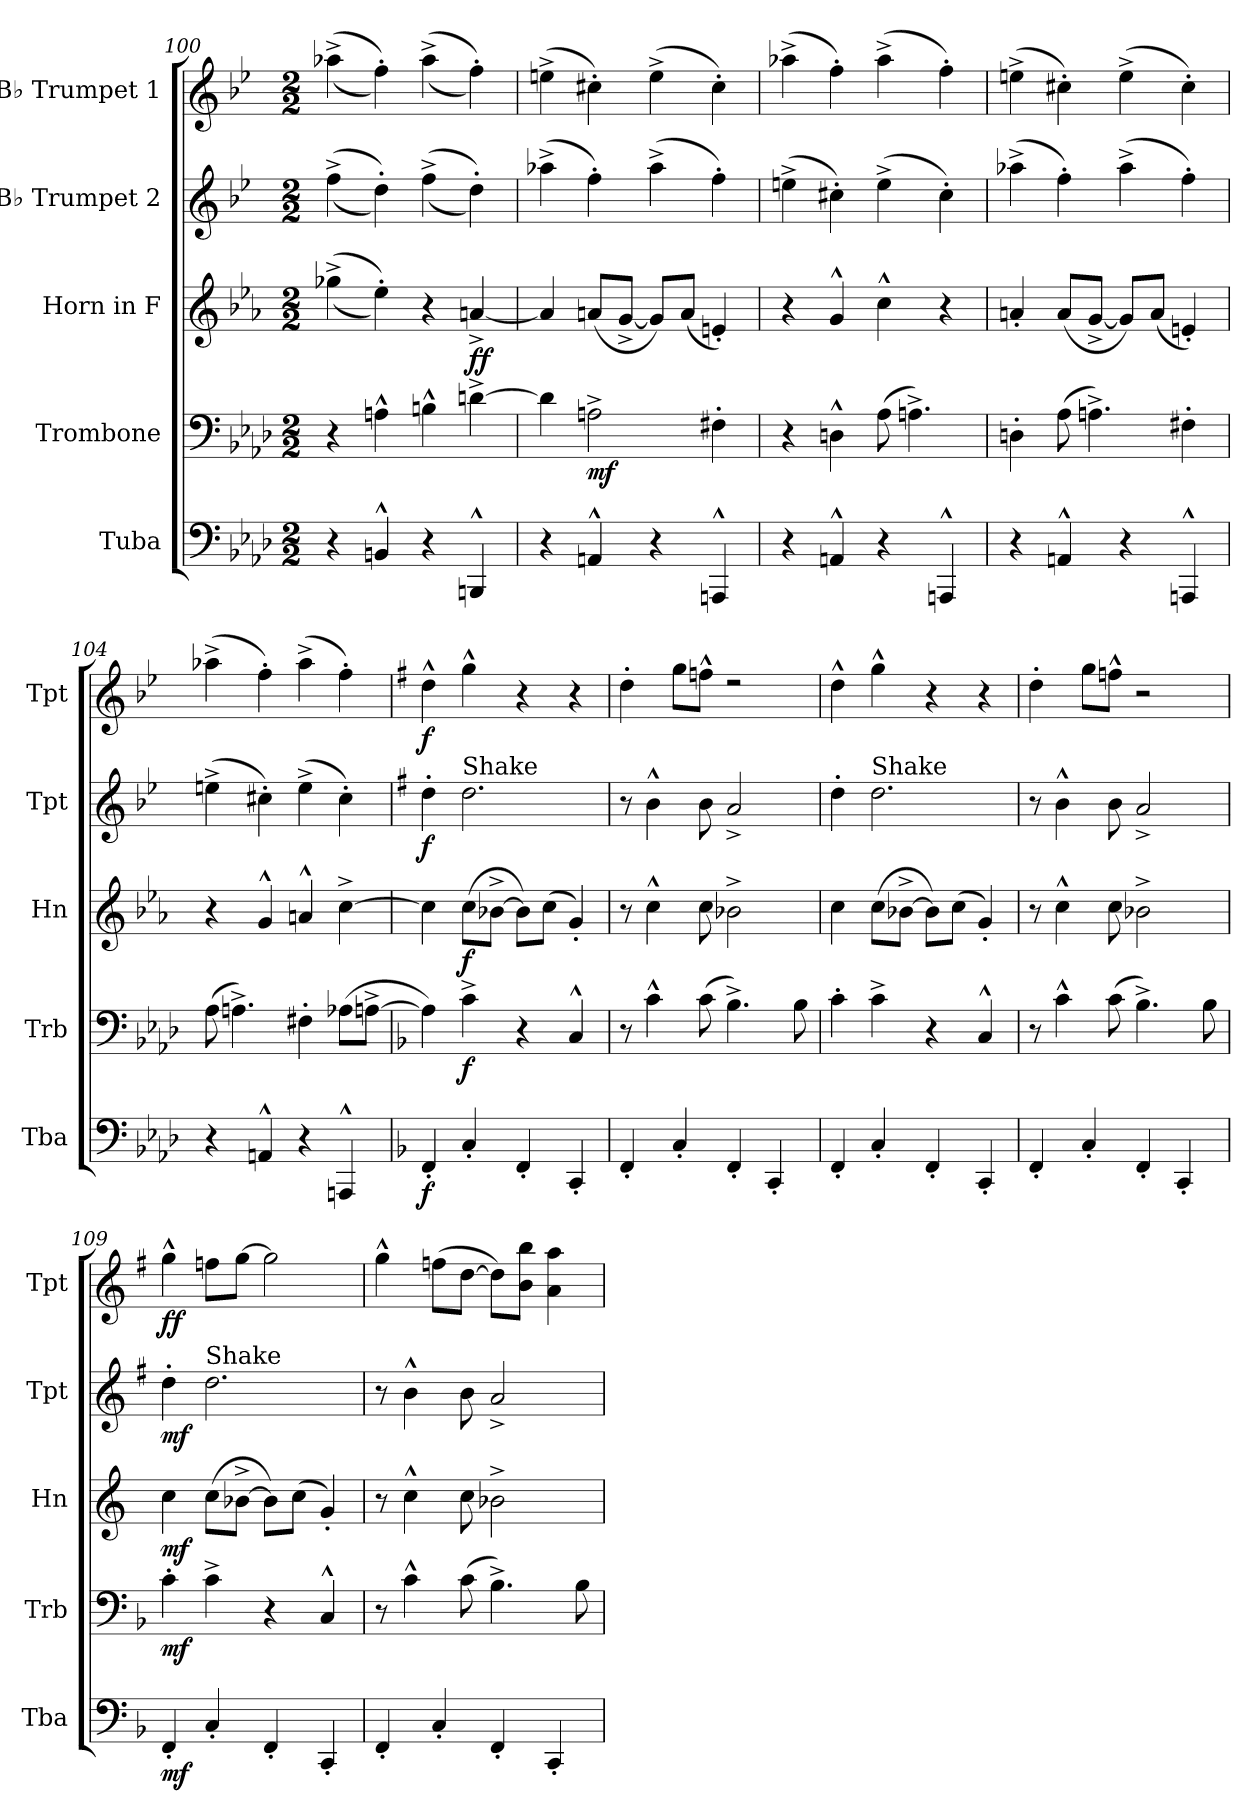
**kern	**dynam	**kern	**dynam	**kern	**dynam	**kern	**dynam	**kern	**dynam
*part5	*part5	*part4	*part4	*part3	*part3	*part2	*part2	*part1	*part1
*staff5	*staff5	*staff4	*staff4	*staff3	*staff3	*staff2	*staff2	*staff1	*staff1
*I"Tuba	*	*I"Trombone	*	*I"Horn in F	*	*I"B♭ Trumpet 2	*	*I"B♭ Trumpet 1	*
*I'Tba	*	*I'Trb	*	*I'Hn	*	*I'Tpt	*	*I'Tpt	*
*clefF4	*	*clefF4	*	*clefG2	*	*clefG2	*	*clefG2	*
*	*	*	*	*ITrd4c7	*	*ITrd1c2	*	*ITrd1c2	*
*k[b-e-a-d-]	*	*k[b-e-a-d-]	*	*k[b-e-a-d-]	*	*k[b-e-a-d-]	*	*k[b-e-a-d-]	*
*M2/2	*	*M2/2	*	*M2/2	*	*M2/2	*	*M2/2	*
=100	=100	=100	=100	=100	=100	=100	=100	=100	=100
4r	.	4r	.	(>(>4cc-X^\	.	(>(>4ee-^\	.	(>(>4gg-X^\	.
4BBn^^/	.	4An^^\	.	4a-'\))	.	4cc'\))	.	4ee-'\))	.
4r	.	4Bn^^\	.	4r	.	(>(>4ee-^\	.	(>(>4gg-^\	.
!	!	!	!	!	!LO:DY:b	!	!	!	!
4BBBn^^/	.	[4dn^\	.	[4dn^/	ff	4cc'\))	.	4ee-'\))	.
=101	=101	=101	=101	=101	=101	=101	=101	=101	=101
4r	.	4d\]	.	4d/]	.	(>4gg-X^\	.	(>4ddn^\	.
!	!	!	!LO:DY:b	!	!	!	!	!	!
4AAn^^/	.	2An^\	mf	(<8dn/L	.	4ee-'\)	.	4bn'\)	.
.	.	.	.	[8c^/J	.	.	.	.	.
4r	.	.	.	8c/L])	.	(>4gg-^\	.	(>4dd^\	.
.	.	.	.	(<8d/J	.	.	.	.	.
4AAAn^^/	.	4F#X'\	.	4An'/)	.	4ee-'\)	.	4b'\)	.
=102	=102	=102	=102	=102	=102	=102	=102	=102	=102
4r	.	4r	.	4r	.	(>4ddn^\	.	(>4gg-X^\	.
4AAn^^/	.	4Dn^^\	.	4c^^/	.	4bn'\)	.	4ee-'\)	.
4r	.	(>8A-\	.	4f^^\	.	(>4dd^\	.	(>4gg-^\	.
.	.	4.An^\)	.	.	.	.	.	.	.
4AAAn^^/	.	.	.	4r	.	4b'\)	.	4ee-'\)	.
!!LO:LB:g=z
=103	=103	=103	=103	=103	=103	=103	=103	=103	=103
4r	.	4Dn'\	.	4dn'/	.	(>4gg-X^\	.	(>4ddn^\	.
4AAn^^/	.	(>8A-\	.	(<8d/L	.	4ee-'\)	.	4bn'\)	.
.	.	4.An^\)	.	[8c^/J	.	.	.	.	.
4r	.	.	.	8c/L])	.	(>4gg-^\	.	(>4dd^\	.
.	.	.	.	(<8d/J	.	.	.	.	.
4AAAn^^/	.	4F#X'\	.	4An'/)	.	4ee-'\)	.	4b'\)	.
=104	=104	=104	=104	=104	=104	=104	=104	=104	=104
4r	.	(>8A-\	.	4r	.	(>4ddn^\	.	(>4gg-X^\	.
.	.	4.An^\)	.	.	.	.	.	.	.
4AAn^^/	.	.	.	4c^^/	.	4bn'\)	.	4ee-'\)	.
4r	.	4F#X'\	.	4dn^^/	.	(>4dd^\	.	(>4gg-^\	.
4AAAn^^/	.	(>8A-X\L	.	[4f^\	.	4b'\)	.	4ee-'\)	.
.	.	[8An^\J	.	.	.	.	.	.	.
=105	=105	=105	=105	=105	=105	=105	=105	=105	=105
*k[b-]	*	*k[b-]	*	*k[b-]	*	*k[b-]	*	*k[b-]	*
!	!LO:DY:b	!	!	!	!	!	!LO:DY:b	!	!LO:DY:b
4FF'/	f	4A\])	.	4f\]	.	4cc'\	f	4cc^^\	f
!	!	!	!	!	!	!LO:TX:a:t=Shake	!	!	!
!	!	!	!LO:DY:b	!	!LO:DY:b	!	!	!	!
4C'/	.	4c^\	f	(>8f\L	f	2.cc\ 2.cc\yy	.	4ff^^\	.
.	.	.	.	[8e-X^\J	.	.	.	.	.
4FF'/	.	4r	.	8e-\L])	.	.	.	4r	.
.	.	.	.	(>8f\J	.	.	.	.	.
4CC'/	.	4C^^/	.	4c'/)	.	.	.	4r	.
=106	=106	=106	=106	=106	=106	=106	=106	=106	=106
4FF'/	.	8r	.	8r	.	8r	.	4cc'\	.
.	.	4c^^\	.	4f^^\	.	4a^^\	.	.	.
4C'/	.	.	.	.	.	.	.	8ff\L	.
.	.	(>8c\	.	8f\	.	8a\	.	8ee-X^^\J	.
4FF'/	.	4.B-^\)	.	2e-X^\	.	2g^/	.	2rdd	.
4CC'/	.	.	.	.	.	.	.	.	.
.	.	8B-\	.	.	.	.	.	.	.
=107	=107	=107	=107	=107	=107	=107	=107	=107	=107
4FF'/	.	4c'\	.	4f\	.	4cc'\	.	4cc^^\	.
!	!	!	!	!	!	!LO:TX:a:t=Shake	!	!	!
4C'/	.	4c^\	.	(>8f\L	.	2.cc\ 2.cc\yy	.	4ff^^\	.
.	.	.	.	[8e-X^\J	.	.	.	.	.
4FF'/	.	4r	.	8e-\L])	.	.	.	4r	.
.	.	.	.	(>8f\J	.	.	.	.	.
4CC'/	.	4C^^/	.	4c'/)	.	.	.	4r	.
!!LO:PB:g=z
=108	=108	=108	=108	=108	=108	=108	=108	=108	=108
4FF'/	.	8r	.	8r	.	8r	.	4cc'\	.
.	.	4c^^\	.	4f^^\	.	4a^^\	.	.	.
4C'/	.	.	.	.	.	.	.	8ff\L	.
.	.	(>8c\	.	8f\	.	8a\	.	8ee-X^^\J	.
4FF'/	.	4.B-^\)	.	2e-X^\	.	2g^/	.	2r	.
4CC'/	.	.	.	.	.	.	.	.	.
.	.	8B-\	.	.	.	.	.	.	.
=109	=109	=109	=109	=109	=109	=109	=109	=109	=109
!	!LO:DY:b	!	!LO:DY:b	!	!LO:DY:b	!	!LO:DY:b	!	!LO:DY:b
4FF'/	mf	4c'\	mf	4f\	mf	4cc'\	mf	4ff^^\	ff
!	!	!	!	!	!	!LO:TX:a:t=Shake	!	!	!
4C'/	.	4c^\	.	(>8f\L	.	2.cc\ 2.cc\yy	.	8ee-X\L	.
.	.	.	.	[8e-X^\J	.	.	.	[8ff\J	.
4FF'/	.	4r	.	8e-\L])	.	.	.	2ff\]	.
.	.	.	.	(>8f\J	.	.	.	.	.
4CC'/	.	4C^^/	.	4c'/)	.	.	.	.	.
=110	=110	=110	=110	=110	=110	=110	=110	=110	=110
4FF'/	.	8r	.	8r	.	8r	.	4ff^^\	.
.	.	4c^^\	.	4f^^\	.	4a^^\	.	.	.
4C'/	.	.	.	.	.	.	.	(>8ee-X\L	.
.	.	(>8c\	.	8f\	.	8a\	.	[8cc\J	.
4FF'/	.	4.B-^\)	.	2e-X^\	.	2g^/	.	8cc\L])	.
.	.	.	.	.	.	.	.	8a!\ 8aa\J	.
4CC'/	.	.	.	.	.	.	.	4g!\ 4gg\	.
.	.	8B-\	.	.	.	.	.	.	.
=	=	=	=	=	=	=	=	=	=
*-	*-	*-	*-	*-	*-	*-	*-	*-	*-
